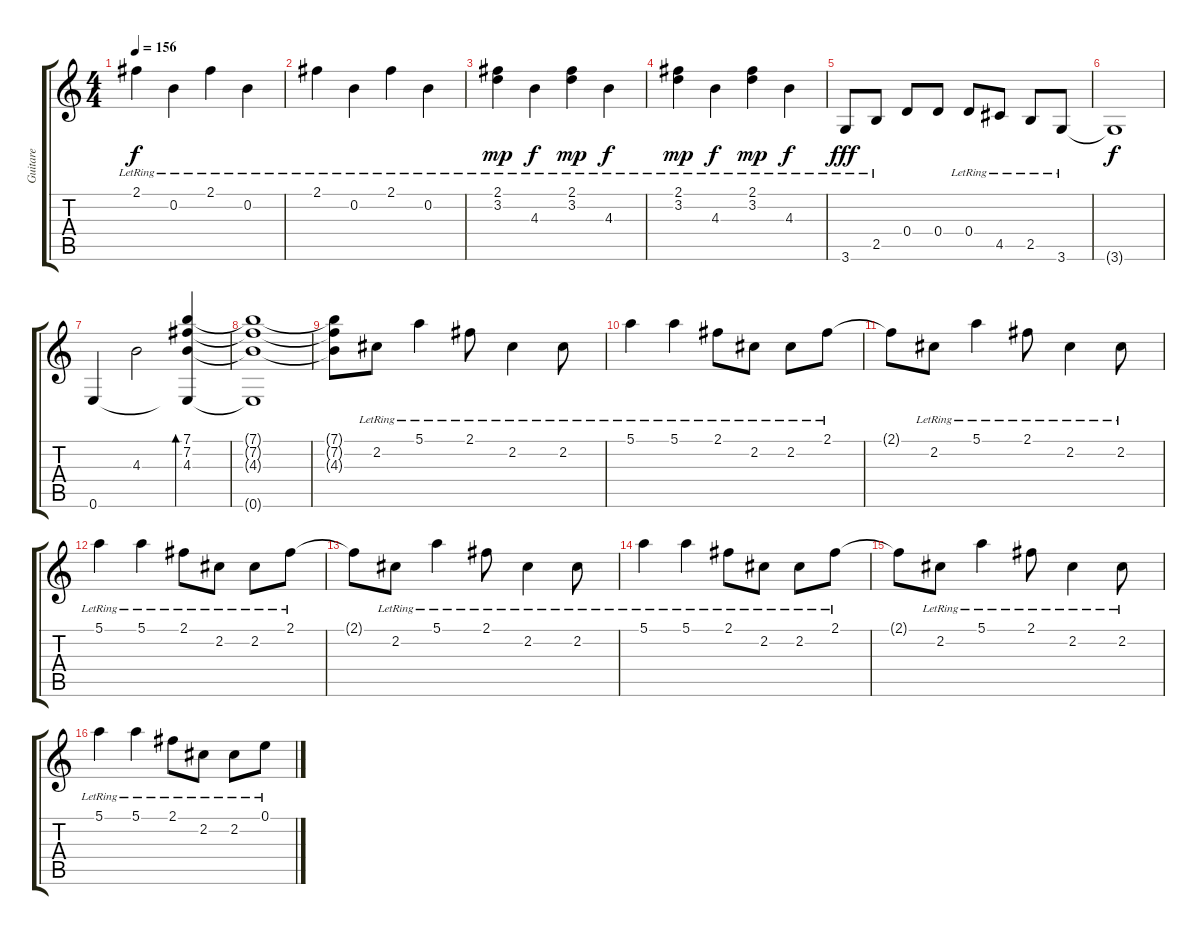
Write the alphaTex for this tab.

\track ("Guitare" "Guitare") {instrument distortionguitar}
\staff {score tabs}
\tuning (E4 B3 G3 D3 A2 E2) {hide}
\ts (4 4)
\tempo 156
\clef g2
\ks c
2.1{lr}.4{dy f} 0.2{lr}.4 2.1{lr}.4 0.2{lr}.4 |
2.1{lr}.4 0.2{lr}.4 2.1{lr}.4 0.2{lr}.4 |
(2.1{lr} 3.2{lr}).4{dy mp} 4.3{lr}.4{dy f} (2.1{lr} 3.2{lr}).4{dy mp} 4.3{lr}.4{dy f} |
(2.1{lr} 3.2{lr}).4{dy mp} 4.3{lr}.4{dy f} (2.1{lr} 3.2{lr}).4{dy mp} 4.3{lr}.4{dy f} |
3.6{lr}.8{dy fff} 2.5{lr}.8 0.4.8 0.4.8 0.4{lr}.8 4.5{lr}.8 2.5{lr}.8 3.6{lr}.8 |
3.6{t}.1{dy f} |
0.6.4 4.3.2 (7.1 7.2 4.3 0.6{t}).4{bd 240} |
(7.1{t} 7.2{t} 4.3{t} 0.6{t}).1 |
(7.1{t} 7.2{t} 4.3{t}).8 2.2{lr}.8 5.1{lr}.4 2.1{lr}.8 2.2{lr}.4 2.2{lr}.8 |
5.1{lr}.4 5.1{lr}.4 2.1{lr}.8 2.2{lr}.8 2.2{lr}.8 2.1{lr}.8 |
2.1{t}.8 2.2{lr}.8 5.1{lr}.4 2.1{lr}.8 2.2{lr}.4 2.2{lr}.8 |
5.1{lr}.4 5.1{lr}.4 2.1{lr}.8 2.2{lr}.8 2.2{lr}.8 2.1{lr}.8 |
2.1{t}.8 2.2{lr}.8 5.1{lr}.4 2.1{lr}.8 2.2{lr}.4 2.2{lr}.8 |
5.1{lr}.4 5.1{lr}.4 2.1{lr}.8 2.2{lr}.8 2.2{lr}.8 2.1{lr}.8 |
2.1{t}.8 2.2{lr}.8 5.1{lr}.4 2.1{lr}.8 2.2{lr}.4 2.2{lr}.8 |
5.1{lr}.4 5.1{lr}.4 2.1{lr}.8 2.2{lr}.8 2.2{lr}.8 0.1{lr}.8
